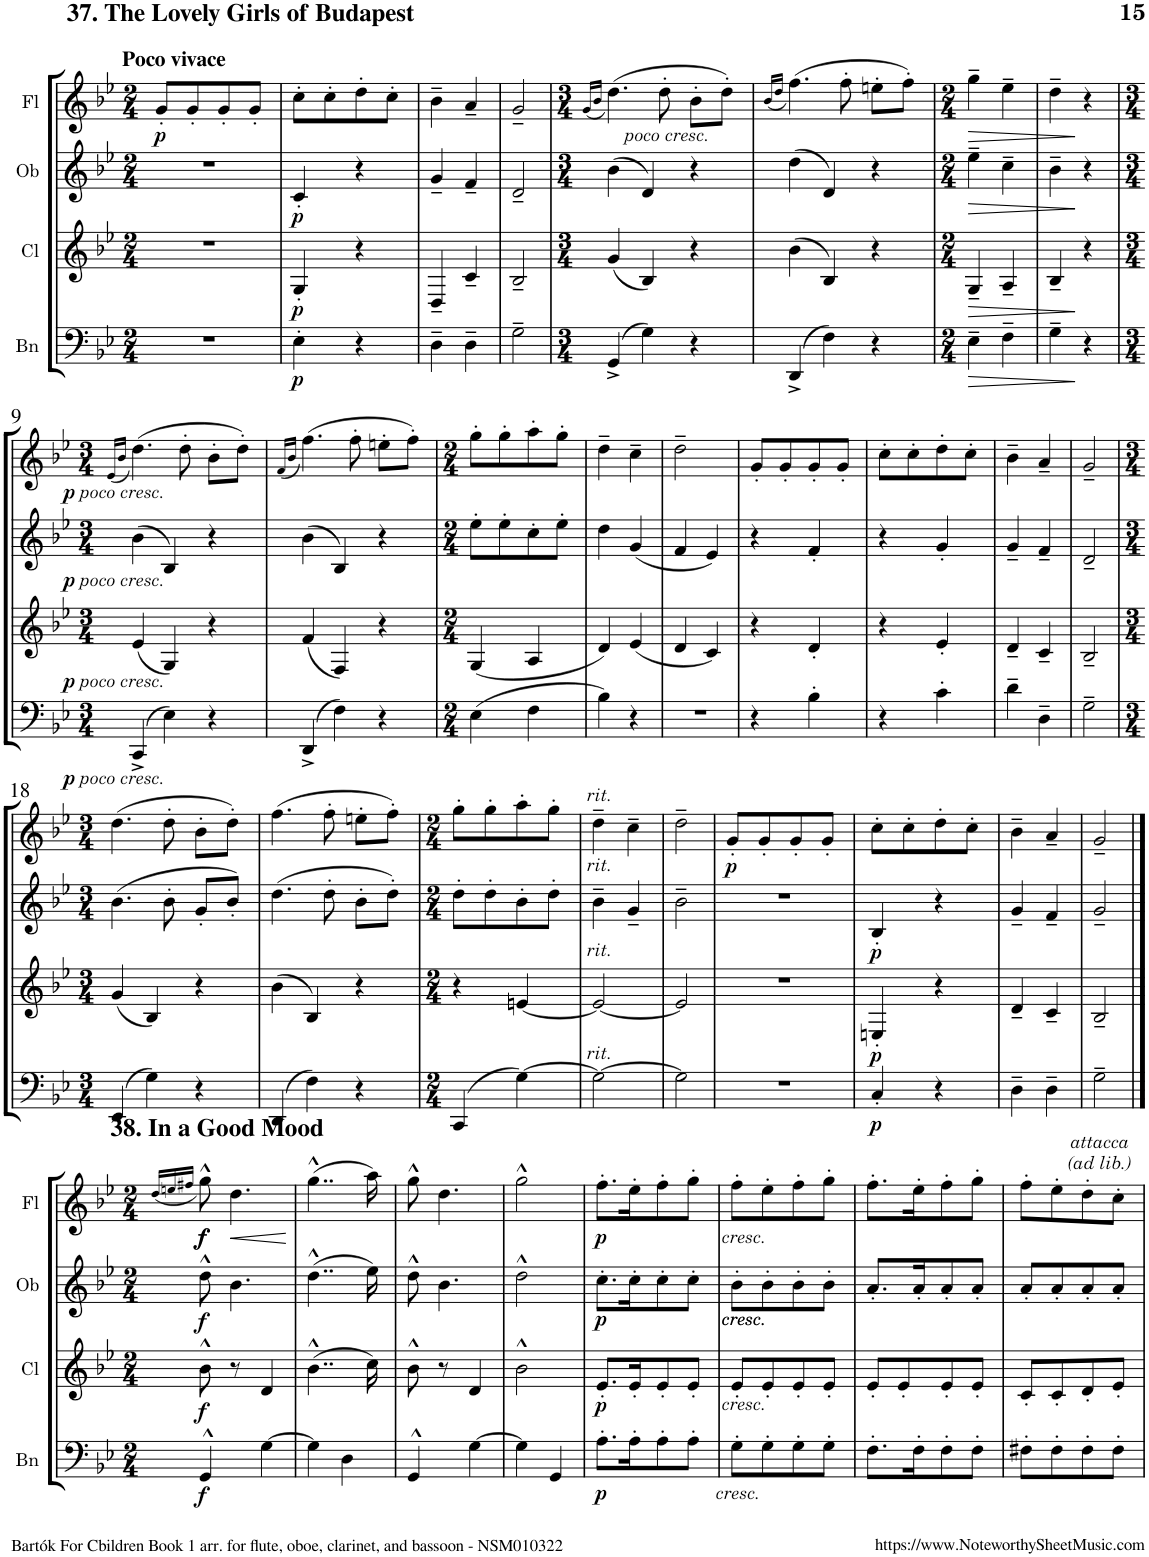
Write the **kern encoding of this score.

**kern	**dynam	**kern	**dynam	**kern	**dynam	**kern	**dynam
*part4	*part4	*part3	*part3	*part2	*part2	*part1	*part1
*staff4	*staff4	*staff3	*staff3	*staff2	*staff2	*staff1	*staff1
*I"Bn	*	*I"Cl	*	*I"Ob	*	*I"Fl	*
*	*	*I'Cl	*	*I'Ob	*	*I'Fl	*
!!LO:PB:g=z
*clefF4	*	*clefG2	*	*clefG2	*	*clefG2	*
*	*	*ITrd1c2	*	*	*	*	*
*k[b-e-]	*	*k[b-e-]	*	*k[b-e-]	*	*k[b-e-]	*
*M2/4	*	*M2/4	*	*M2/4	*	*M2/4	*
=1	=1	=1	=1	=1	=1	=1	=1
!	!	!	!	!	!	!LO:TX:a:B:t=Poco vivace	!
!	!	!	!	!	!	!LO:TX:a:B:t=37. The Lovely Girls of Budapest	!
!	!	!	!	!	!	!	!LO:DY:b
2r	.	2r	.	2r	.	8g'/L	p
.	.	.	.	.	.	8g'/	.
.	.	.	.	.	.	8g'/	.
.	.	.	.	.	.	8g'/J	.
=2	=2	=2	=2	=2	=2	=2	=2
!	!LO:DY:b	!	!LO:DY:b	!	!LO:DY:b	!	!
4E-'\	p	4G'/	p	4c'/	p	8cc'\L	.
.	.	.	.	.	.	8cc'\	.
4r	.	4r	.	4r	.	8dd'\	.
.	.	.	.	.	.	8cc'\J	.
=3	=3	=3	=3	=3	=3	=3	=3
4D~\	.	4D~/	.	4g~/	.	4b-~\	.
4D~\	.	4c~/	.	4f~/	.	4a~/	.
=4	=4	=4	=4	=4	=4	=4	=4
2G~\	.	2B-~/	.	2d~/	.	2g~/	.
=5	=5	=5	=5	=5	=5	=5	=5
*M3/4	*	*M3/4	*	*M3/4	*	*M3/4	*
.	.	.	.	.	.	(16qg/LL	.
.	.	.	.	.	.	16qb-/JJ	.
(4GG^/	.	(4g/	.	(4b-\	.	(4.dd\)	.
4G\)	.	4B-/)	.	4d/)	.	.	.
!	!	!	!	!	!	!	!LO:DY:b
.	.	.	.	.	.	8dd'\	other-dynamics
4r	.	4r	.	4r	.	8b-'\L	.
.	.	.	.	.	.	8dd'\J)	.
=6	=6	=6	=6	=6	=6	=6	=6
.	.	.	.	.	.	(16qb-/LL	.
.	.	.	.	.	.	16qdd/JJ	.
(4DD^/	.	(4b-\	.	(4dd\	.	(4.ff\)	.
4F\)	.	4B-/)	.	4d/)	.	.	.
.	.	.	.	.	.	8ff'\	.
4r	.	4r	.	4r	.	8een'\L	.
.	.	.	.	.	.	8ff'\J)	.
=7	=7	=7	=7	=7	=7	=7	=7
*M2/4	*	*M2/4	*	*M2/4	*	*M2/4	*
!	!	!	!	!	!	!	!LO:HP:b
4E-~\	.	4G~/	.	4ee-~\	.	4gg~\	>
4F~\	.	4A~/	.	4cc~\	.	4ee-~\	.
=8	=8	=8	=8	=8	=8	=8	=8
4G~\	.	4B-~/	.	4b-~\	.	4dd~\	.
4r	.	4r	.	4r	.	4r	]
!!LO:LB:g=z
=9	=9	=9	=9	=9	=9	=9	=9
*M3/4	*	*M3/4	*	*M3/4	*	*M3/4	*
.	.	.	.	.	.	(16qe-/LL	.
.	.	.	.	.	.	16qb-/JJ	.
!	!LO:DY:b	!	!	!	!	!	!
!	!LO:DY:n=1:b	!	!LO:DY:b	!	!	!	!
!	!	!	!LO:DY:n=1:b	!	!LO:DY:b	!	!
!	!	!	!	!	!LO:DY:n=1:b	!	!LO:DY:b
!	!	!	!	!	!	!	!LO:DY:n=1:b
(4CC^/	p other-dynamics	(4e-/	p other-dynamics	(4b-\	p other-dynamics	(4.dd\)	p other-dynamics
4E-\)	.	4G/)	.	4B-/)	.	.	.
.	.	.	.	.	.	8dd'\	.
4r	.	4r	.	4r	.	8b-'\L	.
.	.	.	.	.	.	8dd'\J)	.
=10	=10	=10	=10	=10	=10	=10	=10
.	.	.	.	.	.	(16qf/LL	.
.	.	.	.	.	.	16qb-/JJ	.
(4DD^/	.	(4f/	.	(4b-\	.	(4.ff\)	.
4F\)	.	4F/)	.	4B-/)	.	.	.
.	.	.	.	.	.	8ff'\	.
4r	.	4r	.	4r	.	8een'\L	.
.	.	.	.	.	.	8ff'\J)	.
=11	=11	=11	=11	=11	=11	=11	=11
*M2/4	*	*M2/4	*	*M2/4	*	*M2/4	*
(4E-\	.	(4G/	.	8ee-'\L	.	8gg'\L	.
.	.	.	.	8ee-'\	.	8gg'\	.
4F\	.	4A/	.	8cc'\	.	8aa'\	.
.	.	.	.	8ee-'\J	.	8gg'\J	.
=12	=12	=12	=12	=12	=12	=12	=12
4B-\)	.	4d/)	.	4dd\	.	4dd~\	.
4r	.	(4e-/	.	(4g/	.	4cc~\	.
=13	=13	=13	=13	=13	=13	=13	=13
2r	.	4d/	.	4f/	.	2dd~\	.
.	.	4c/)	.	4e-/)	.	.	.
=14	=14	=14	=14	=14	=14	=14	=14
4r	.	4r	.	4r	.	8g'/L	.
.	.	.	.	.	.	8g'/	.
4B-'\	.	4d'/	.	4f'/	.	8g'/	.
.	.	.	.	.	.	8g'/J	.
=15	=15	=15	=15	=15	=15	=15	=15
4r	.	4r	.	4r	.	8cc'\L	.
.	.	.	.	.	.	8cc'\	.
4c'\	.	4e-'/	.	4g'/	.	8dd'\	.
.	.	.	.	.	.	8cc'\J	.
=16	=16	=16	=16	=16	=16	=16	=16
4d~\	.	4d~/	.	4g~/	.	4b-~\	.
4D~\	.	4c~/	.	4f~/	.	4a~/	.
=17	=17	=17	=17	=17	=17	=17	=17
2G~\	.	2B-~/	.	2d~/	.	2g~/	.
!!LO:LB:g=z
=18	=18	=18	=18	=18	=18	=18	=18
*M3/4	*	*M3/4	*	*M3/4	*	*M3/4	*
(4EE-/	.	(4g/	.	(4.b-\	.	(4.dd\	.
4G\)	.	4B-/)	.	.	.	.	.
.	.	.	.	8b-'\	.	8dd'\	.
4r	.	4r	.	8g'/L	.	8b-'\L	.
.	.	.	.	8b-'/J)	.	8dd'\J)	.
=19	=19	=19	=19	=19	=19	=19	=19
(4DD/	.	(4b-\	.	(4.dd\	.	(4.ff\	.
4F\)	.	4B-/)	.	.	.	.	.
.	.	.	.	8dd'\	.	8ff'\	.
4r	.	4r	.	8b-'\L	.	8een'\L	.
.	.	.	.	8dd'\J)	.	8ff'\J)	.
=20	=20	=20	=20	=20	=20	=20	=20
*M2/4	*	*M2/4	*	*M2/4	*	*M2/4	*
(4CC/	.	4r	.	8dd'\L	.	8gg'\L	.
.	.	.	.	8dd'\	.	8gg'\	.
[4G\)	.	[4en/	.	8b-'\	.	8aa'\	.
.	.	.	.	8dd'\J	.	8gg'\J	.
=21	=21	=21	=21	=21	=21	=21	=21
!	!LO:DY:a	!	!LO:DY:a	!	!LO:DY:a	!	!LO:DY:a
2G\_	other-dynamics	2e/_	other-dynamics	4b-~\	other-dynamics	4dd~\	other-dynamics
.	.	.	.	4g~/	.	4cc~\	.
=22	=22	=22	=22	=22	=22	=22	=22
2G\]	.	2e/]	.	2b-~\	.	2dd~\	.
=23	=23	=23	=23	=23	=23	=23	=23
!	!	!	!	!	!	!	!LO:DY:b
2r	.	2r	.	2r	.	8g'/L	p
.	.	.	.	.	.	8g'/	.
.	.	.	.	.	.	8g'/	.
.	.	.	.	.	.	8g'/J	.
=24	=24	=24	=24	=24	=24	=24	=24
!	!LO:DY:b	!	!LO:DY:b	!	!LO:DY:b	!	!
4C'/	p	4En'/	p	4B-'/	p	8cc'\L	.
.	.	.	.	.	.	8cc'\	.
4r	.	4r	.	4r	.	8dd'\	.
.	.	.	.	.	.	8cc'\J	.
=25	=25	=25	=25	=25	=25	=25	=25
4D~\	.	4d~/	.	4g~/	.	4b-~\	.
4D~\	.	4c~/	.	4f~/	.	4a~/	.
=26	=26	=26	=26	=26	=26	=26	=26
!	!LO:DY:b	!	!	!	!	!	!
2G~\	other-dynamics	2B-~/	.	2g~/	.	2g~/	.
!!LO:LB:g=z
==1	==1	==1	==1	==1	==1	==1	==1
*M2/4	*	*M2/4	*	*M2/4	*	*M2/4	*
.	.	.	.	.	.	(16qdd/LL	.
.	.	.	.	.	.	16qeen/	.
.	.	.	.	.	.	16qff#X/JJ	.
!	!	!	!	!	!	!LO:TX:a:B:t=38. In a Good Mood	!
!	!LO:DY:b	!	!LO:DY:b	!	!LO:DY:b	!	!LO:DY:b
!	!	!	!	!	!	!	!LO:DY:n=1:b
4GG^^/	f	8b-^^\	f	8dd^^\	f	8gg^^\)	f f
.	.	8r	.	4.b-\	.	4.dd\	.
[4G\	.	4d/	.	.	.	.	.
=2	=2	=2	=2	=2	=2	=2	=2
4G\]	.	(4..b-^^\	.	(4..dd^^\	.	(4..gg^^\	.
4D\	.	.	.	.	.	.	.
.	.	16cc\)	.	16ee-\)	.	16aa\)	.
=3	=3	=3	=3	=3	=3	=3	=3
4GG^^/	.	8b-^^\	.	8dd^^\	.	8gg^^\	.
.	.	8r	.	4.b-\	.	4.dd\	.
[4G\	.	4d/	.	.	.	.	.
=4	=4	=4	=4	=4	=4	=4	=4
4G\]	.	2b-^^\	.	2dd^^\	.	2gg^^\	.
4GG/	.	.	.	.	.	.	.
=5	=5	=5	=5	=5	=5	=5	=5
!	!LO:DY:b	!	!LO:DY:b	!	!LO:DY:b	!	!LO:DY:b
8.A'\L	p	8.e-'/L	p	8.cc'\L	p	8.ff'\L	p
16A'\K	.	16e-'/K	.	16cc'\K	.	16ee-'\K	.
8A'\	.	8e-'/	.	8cc'\	.	8ff'\	.
8A'\J	.	8e-'/J	.	8cc'\J	.	8gg'\J	.
=6	=6	=6	=6	=6	=6	=6	=6
!	!LO:DY:b	!	!LO:DY:b	!	!LO:DY:b	!	!
!	!	!	!	!	!LO:DY:n=1:b	!	!LO:DY:b
8G'\L	other-dynamics	8e-'/L	other-dynamics	8b-'\L	other-dynamics other-dynamics	8ff'\L	other-dynamics
8G'\	.	8e-'/	.	8b-'\	.	8ee-'\	.
8G'\	.	8e-'/	.	8b-'\	.	8ff'\	.
8G'\J	.	8e-'/J	.	8b-'\J	.	8gg'\J	.
=7	=7	=7	=7	=7	=7	=7	=7
8.F'\L	.	8e-'/L	.	8.a'/L	.	8.ff'\L	.
.	.	8e-'/	.	.	.	.	.
16F'\K	.	.	.	16a'/K	.	16ee-'\K	.
8F'\	.	8e-'/	.	8a'/	.	8ff'\	.
8F'\J	.	8e-'/J	.	8a'/J	.	8gg'\J	.
=8	=8	=8	=8	=8	=8	=8	=8
8F#X'\L	.	8c'/L	.	8a'/L	.	8ff'\L	.
8F#'\	.	8c'/	.	8a'/	.	8ee-'\	.
8F#'\	.	8d'/	.	8a'/	.	8dd'\	.
8F#'\J	.	8e-'/J	.	8a'/J	.	8cc'\J	.
=	=	=	=	=	=	=	=
*-	*-	*-	*-	*-	*-	*-	*-
